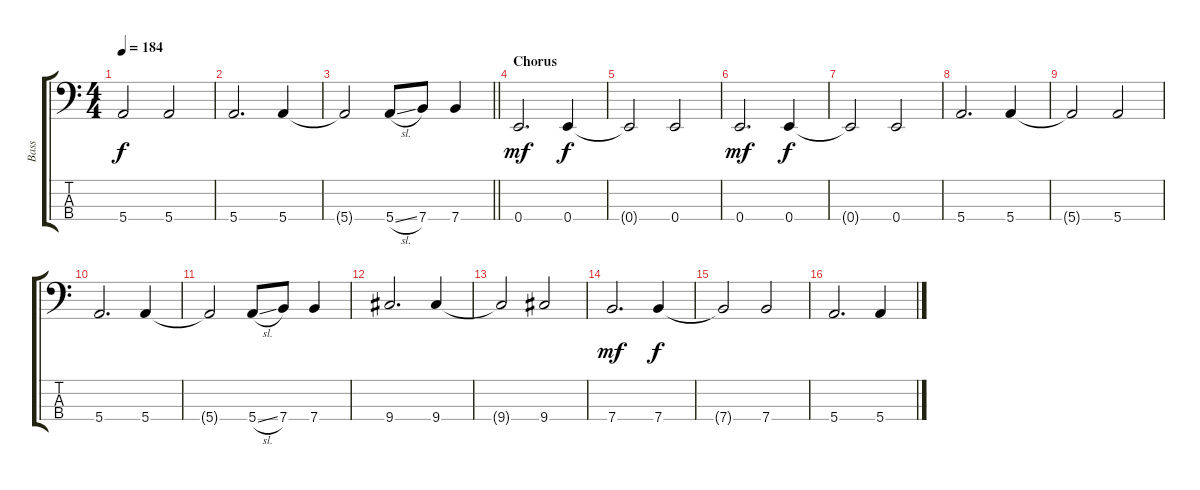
\track ("Bass" "Bass") {instrument electricbasspick}
\staff {score tabs}
\tuning (Gb2 E2 B1 E1) {hide}
\ts (4 4)
\tempo 184
\clef f4
\ks c
5.4{t}.2{dy f} 5.4.2 |
5.4.2{d} 5.4.4 |
\barLineRight lightlight
5.4{t}.2 5.4{sl}.8 7.4.8 7.4.4 |
\section ("" "Chorus")
0.4.2{d dy mf} 0.4.4{dy f} |
0.4{t}.2 0.4.2 |
0.4.2{d dy mf} 0.4.4{dy f} |
0.4{t}.2 0.4.2 |
5.4.2{d} 5.4.4 |
5.4{t}.2 5.4.2 |
5.4.2{d} 5.4.4 |
5.4{t}.2 5.4{sl}.8 7.4.8 7.4.4 |
9.4.2{d} 9.4.4 |
9.4{t}.2 9.4.2 |
7.4.2{d dy mf} 7.4.4{dy f} |
7.4{t}.2 7.4.2 |
5.4.2{d} 5.4.4
